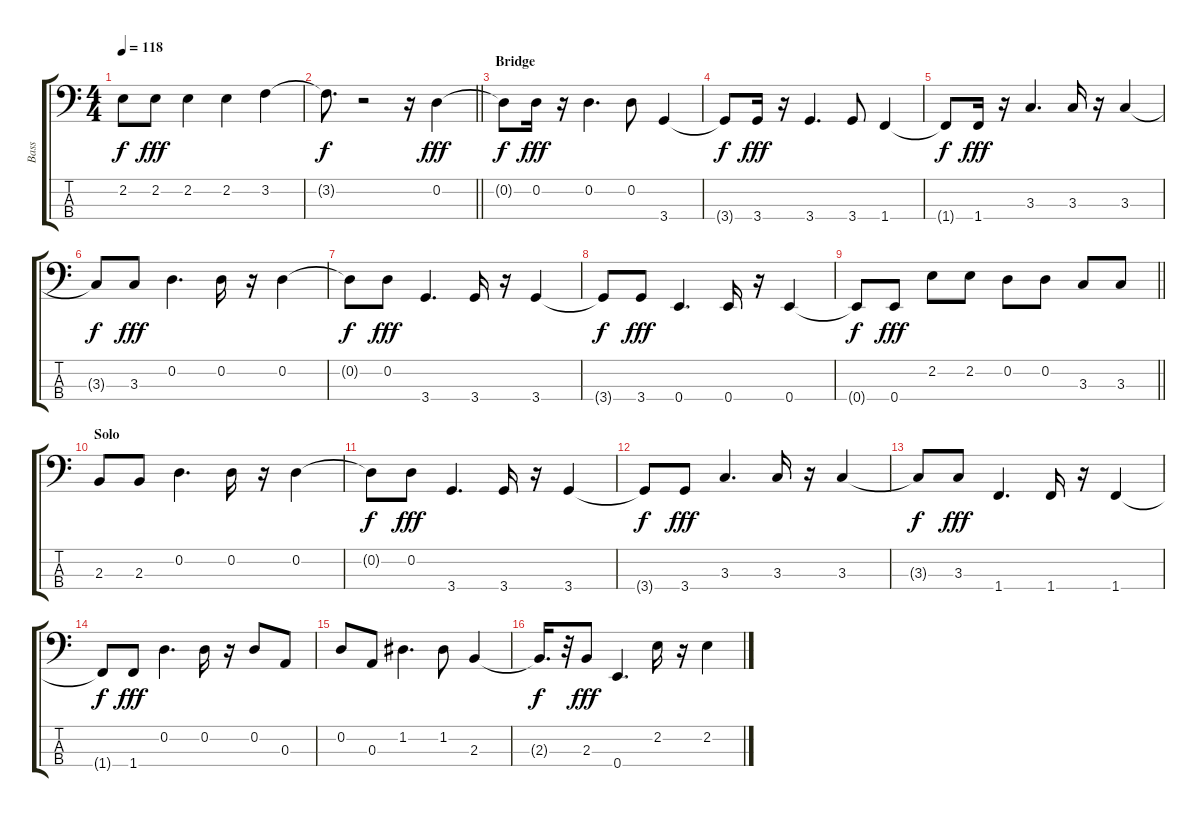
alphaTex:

\track ("Bass" "Bass") {instrument electricbassfinger}
\staff {score tabs}
\tuning (G2 D2 A1 E1) {hide}
\ts (4 4)
\tempo 118
\clef f4
\ks c
2.2{t}.8{dy f} 2.2.8{dy fff} 2.2.4 2.2.4 3.2.4 |
\barLineRight lightlight
3.2{t}.8{d dy f} r.2 r.16 0.2.4{dy fff} |
\section ("" "Bridge")
0.2{t}.8{dy f} 0.2.16{dy fff} r.16 0.2.4{d} 0.2.8 3.4.4 |
3.4{t}.8{dy f} 3.4.16{dy fff} r.16 3.4.4{d} 3.4.8 1.4.4 |
1.4{t}.8{dy f} 1.4.16{dy fff} r.16 3.3.4{d} 3.3.16 r.16 3.3.4 |
3.3{t}.8{dy f} 3.3.8{dy fff} 0.2.4{d} 0.2.16 r.16 0.2.4 |
0.2{t}.8{dy f} 0.2.8{dy fff} 3.4.4{d} 3.4.16 r.16 3.4.4 |
3.4{t}.8{dy f} 3.4.8{dy fff} 0.4.4{d} 0.4.16 r.16 0.4.4 |
\barLineRight lightlight
0.4{t}.8{dy f} 0.4.8{dy fff} 2.2.8 2.2.8 0.2.8 0.2.8 3.3.8 3.3.8 |
\section ("" "Solo")
2.3.8 2.3.8 0.2.4{d} 0.2.16 r.16 0.2.4 |
0.2{t}.8{dy f} 0.2.8{dy fff} 3.4.4{d} 3.4.16 r.16 3.4.4 |
3.4{t}.8{dy f} 3.4.8{dy fff} 3.3.4{d} 3.3.16 r.16 3.3.4 |
3.3{t}.8{dy f} 3.3.8{dy fff} 1.4.4{d} 1.4.16 r.16 1.4.4 |
1.4{t}.8{dy f} 1.4.8{dy fff} 0.2.4{d} 0.2.16 r.16 0.2.8 0.3.8 |
0.2.8 0.3.8 1.2.4{d} 1.2.8 2.3.4 |
2.3{t}.16{d dy f} r.32 2.3.8{dy fff} 0.4.4{d} 2.2.16 r.16 2.2.4
